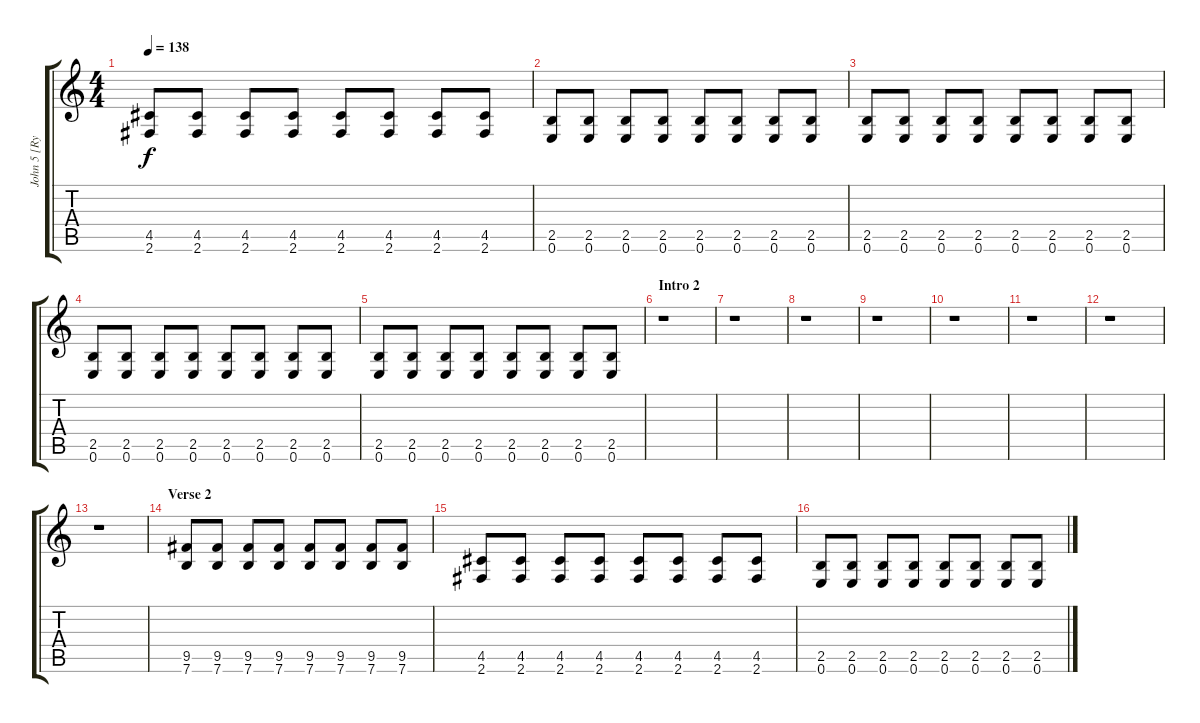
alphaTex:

\track ("John 5 [Rythm guitar]" "John 5 [Ry") {instrument distortionguitar}
\staff {score tabs}
\tuning (E4 B3 G3 D3 A2 E2) {hide}
\ts (4 4)
\tempo 138
\clef g2
\ks c
(4.5 2.6).8{dy f} (4.5 2.6).8 (4.5 2.6).8 (4.5 2.6).8 (4.5 2.6).8 (4.5 2.6).8 (4.5 2.6).8 (4.5 2.6).8 |
(2.5 0.6).8 (2.5 0.6).8 (2.5 0.6).8 (2.5 0.6).8 (2.5 0.6).8 (2.5 0.6).8 (2.5 0.6).8 (2.5 0.6).8 |
(2.5 0.6).8 (2.5 0.6).8 (2.5 0.6).8 (2.5 0.6).8 (2.5 0.6).8 (2.5 0.6).8 (2.5 0.6).8 (2.5 0.6).8 |
(2.5 0.6).8 (2.5 0.6).8 (2.5 0.6).8 (2.5 0.6).8 (2.5 0.6).8 (2.5 0.6).8 (2.5 0.6).8 (2.5 0.6).8 |
(2.5 0.6).8 (2.5 0.6).8 (2.5 0.6).8 (2.5 0.6).8 (2.5 0.6).8 (2.5 0.6).8 (2.5 0.6).8 (2.5 0.6).8 |
\section ("" "Intro 2")
r.1 |
r.1 |
r.1 |
r.1 |
r.1 |
r.1 |
r.1 |
r.1 |
\section ("" "Verse 2")
(9.5 7.6).8 (9.5 7.6).8 (9.5 7.6).8 (9.5 7.6).8 (9.5 7.6).8 (9.5 7.6).8 (9.5 7.6).8 (9.5 7.6).8 |
(4.5 2.6).8 (4.5 2.6).8 (4.5 2.6).8 (4.5 2.6).8 (4.5 2.6).8 (4.5 2.6).8 (4.5 2.6).8 (4.5 2.6).8 |
(2.5 0.6).8 (2.5 0.6).8 (2.5 0.6).8 (2.5 0.6).8 (2.5 0.6).8 (2.5 0.6).8 (2.5 0.6).8 (2.5 0.6).8
